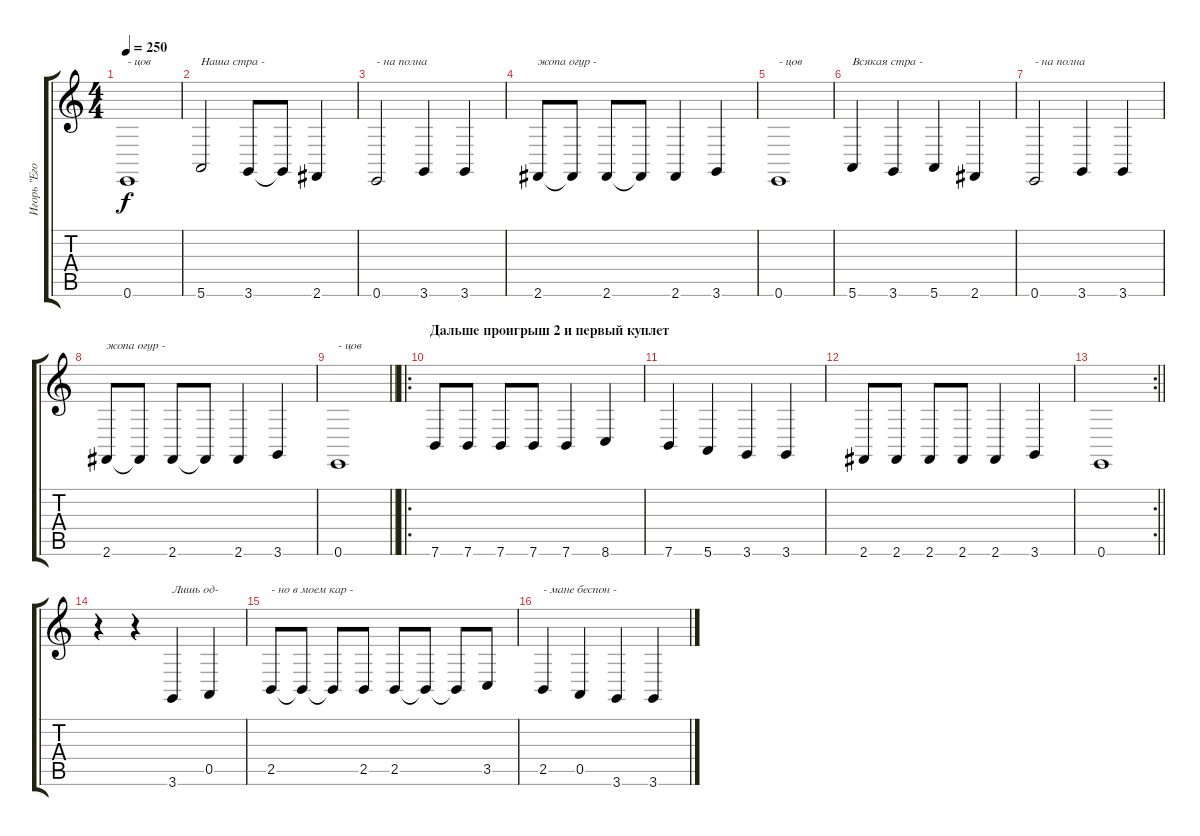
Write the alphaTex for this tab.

\track ("Игорь \"Егор\" Летов" "Игорь \"Его") {instrument clarinet}
\staff {score tabs}
\tuning (E4 B3 G3 D3 A2 E2) {hide}
\ts (4 4)
\tempo 250
\clef g2
\ks c
0.6.1{txt "- цов" dy f} |
5.6.2{txt "Наша стра -"} 3.6.8 3.6{t}.8 2.6.4 |
0.6.2{txt "- на полна"} 3.6.4 3.6.4 |
2.6.8{txt "жопа огур -"} 2.6{t}.8 2.6.8 2.6{t}.8 2.6.4 3.6.4 |
0.6.1{txt "- цов"} |
5.6.4{txt "Всякая стра -"} 3.6.4 5.6.4 2.6.4 |
0.6.2{txt "- на полна"} 3.6.4 3.6.4 |
2.6.8{txt "жопа огур -"} 2.6{t}.8 2.6.8 2.6{t}.8 2.6.4 3.6.4 |
\barLineRight lightlight
0.6.1{txt "- цов"} |
\ro
\section ("" "Дальше проигрыш 2 и первый куплет")
7.6.8 7.6.8 7.6.8 7.6.8 7.6.4 8.6.4 |
7.6.4 5.6.4 3.6.4 3.6.4 |
2.6.8 2.6.8 2.6.8 2.6.8 2.6.4 3.6.4 |
\rc 2
\barLineRight lightlight
0.6.1 |
r.4 r.4 3.6.4{txt "Лишь од-"} 0.5.4 |
2.5.8{txt "- но в моем кар - "} 2.5{t}.8 2.5{t}.8 2.5.8 2.5.8 2.5{t}.8 2.5{t}.8 3.5.8 |
2.5.4{txt "- мане беспон -"} 0.5.4 3.6.4 3.6.4
